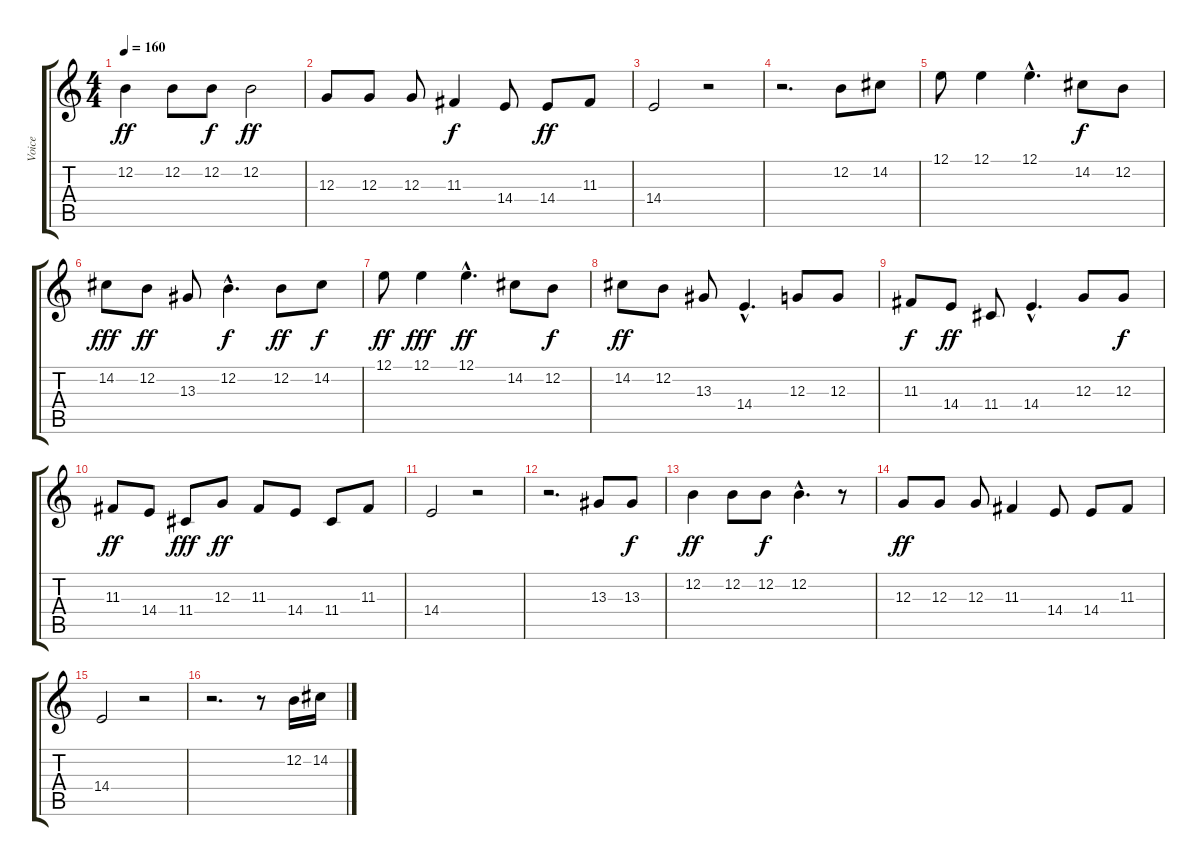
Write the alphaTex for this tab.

\track ("Voice" "Voice") {instrument trombone}
\staff {score tabs}
\tuning (E4 B3 G3 D3 A2 E2) {hide}
\ts (4 4)
\tempo 160
\clef g2
\ks c
12.2.4{dy ff} 12.2.8 12.2.8{dy f} 12.2.2{dy ff} |
12.3.8 12.3.8 12.3.8 11.3.4{dy f} 14.4.8 14.4.8{dy ff} 11.3.8 |
14.4.2 r.2 |
r.2{d} 12.2.8 14.2.8 |
12.1.8 12.1.4 12.1{hac}.4{d} 14.2.8{dy f} 12.2.8 |
14.2.8{dy fff} 12.2.8{dy ff} 13.3.8 12.2{hac}.4{d dy f} 12.2.8{dy ff} 14.2.8{dy f} |
12.1.8{dy ff} 12.1.4{dy fff} 12.1{hac}.4{d dy ff} 14.2.8 12.2.8{dy f} |
14.2.8{dy ff} 12.2.8 13.3.8 14.4{hac}.4{d} 12.3.8 12.3.8 |
11.3.8{dy f} 14.4.8{dy ff} 11.4.8 14.4{hac}.4{d} 12.3.8 12.3.8{dy f} |
11.3.8{dy ff} 14.4.8 11.4.8{dy fff} 12.3.8{dy ff} 11.3.8 14.4.8 11.4.8 11.3.8 |
14.4.2 r.2 |
r.2{d} 13.3.8 13.3.8{dy f} |
12.2.4{dy ff} 12.2.8 12.2.8{dy f} 12.2{hac}.4{d} r.8 |
12.3.8{dy ff} 12.3.8 12.3.8 11.3.4 14.4.8 14.4.8 11.3.8 |
14.4.2 r.2 |
r.2{d} r.8 12.2.16 14.2.16
